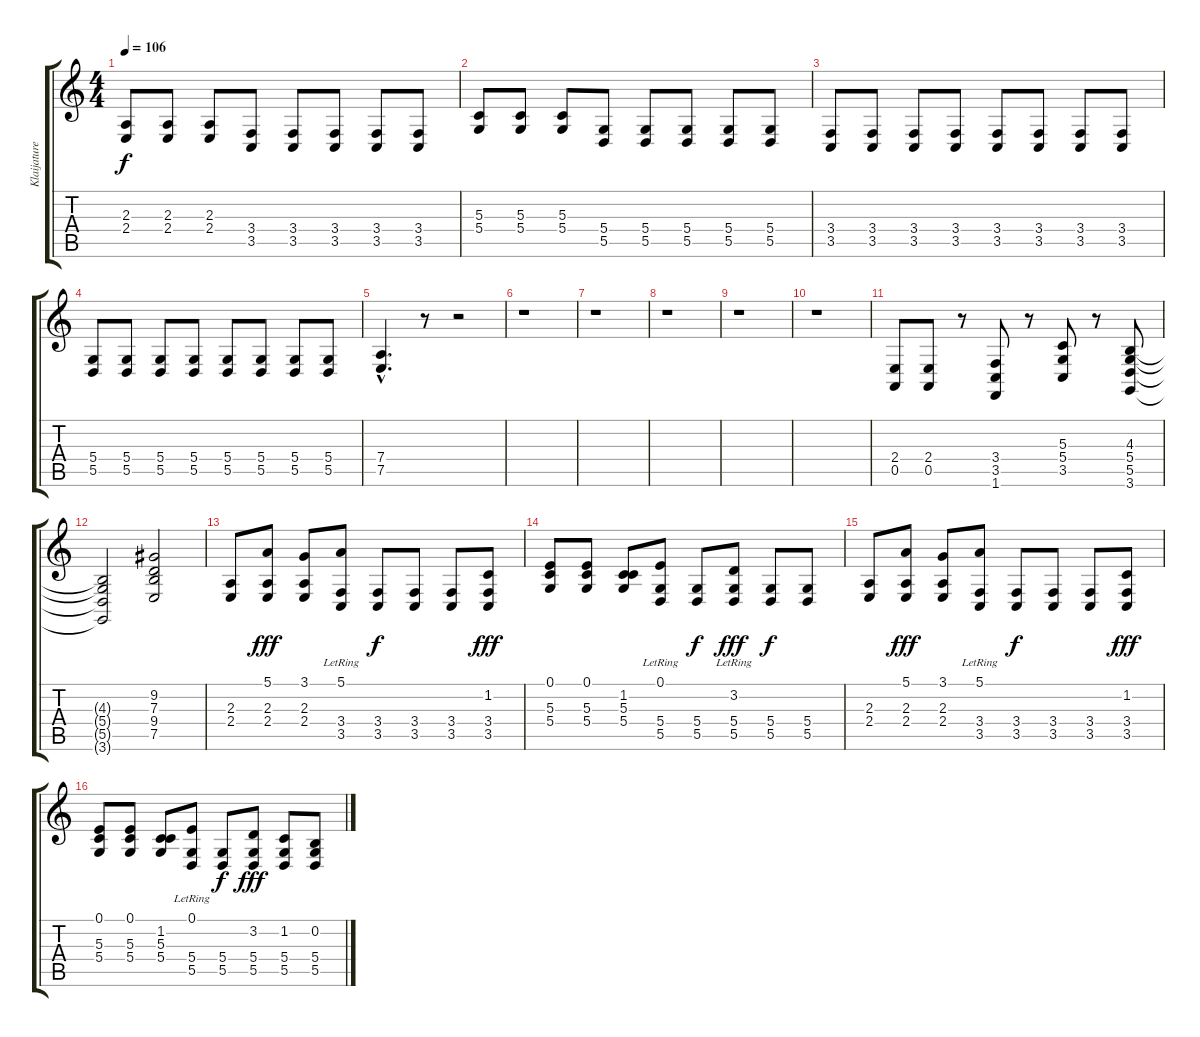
\track ("Klaijature" "Klaijature") {instrument acousticgrandpiano}
\staff {score tabs}
\tuning (E4 B3 G3 D3 A2 E2) {hide}
\ts (4 4)
\tempo 106
\clef g2
\ks c
(2.3 2.4).8{dy f} (2.3 2.4).8 (2.3 2.4).8 (3.4 3.5).8 (3.4 3.5).8 (3.4 3.5).8 (3.4 3.5).8 (3.4 3.5).8 |
(5.3 5.4).8 (5.3 5.4).8 (5.3 5.4).8 (5.4 5.5).8 (5.4 5.5).8 (5.4 5.5).8 (5.4 5.5).8 (5.4 5.5).8 |
(3.4 3.5).8 (3.4 3.5).8 (3.4 3.5).8 (3.4 3.5).8 (3.4 3.5).8 (3.4 3.5).8 (3.4 3.5).8 (3.4 3.5).8 |
(5.4 5.5).8 (5.4 5.5).8 (5.4 5.5).8 (5.4 5.5).8 (5.4 5.5).8 (5.4 5.5).8 (5.4 5.5).8 (5.4 5.5).8 |
(7.4{hac} 7.5{hac}).4{d} r.8 r.2 |
r.1 |
r.1 |
r.1 |
r.1 |
r.1 |
(2.4 0.5).8 (2.4 0.5).8 r.8 (3.4 3.5 1.6).8 r.8 (5.3 5.4 3.5).8 r.8 (4.3 5.4 5.5 3.6).8 |
(4.3{t} 5.4{t} 5.5{t} 3.6{t}).2 (9.2 7.3 9.4 7.5).2 |
(2.3 2.4).8 (5.1 2.3 2.4).8{dy fff} (3.1 2.3 2.4).8 (5.1{lr} 3.4 3.5).8 (3.4 3.5).8{dy f} (3.4 3.5).8 (3.4 3.5).8 (1.2 3.4 3.5).8{dy fff} |
(0.1 5.3 5.4).8 (0.1 5.3 5.4).8 (1.2 5.3 5.4).8 (0.1{lr} 5.4 5.5).8 (5.4 5.5).8{dy f} (3.2{lr} 5.4 5.5).8{dy fff} (5.4 5.5).8{dy f} (5.4 5.5).8 |
(2.3 2.4).8 (5.1 2.3 2.4).8{dy fff} (3.1 2.3 2.4).8 (5.1{lr} 3.4 3.5).8 (3.4 3.5).8{dy f} (3.4 3.5).8 (3.4 3.5).8 (1.2 3.4 3.5).8{dy fff} |
(0.1 5.3 5.4).8 (0.1 5.3 5.4).8 (1.2 5.3 5.4).8 (0.1{lr} 5.4 5.5).8 (5.4 5.5).8{dy f} (3.2 5.4 5.5).8{dy fff} (1.2 5.4 5.5).8 (0.2 5.4 5.5).8
